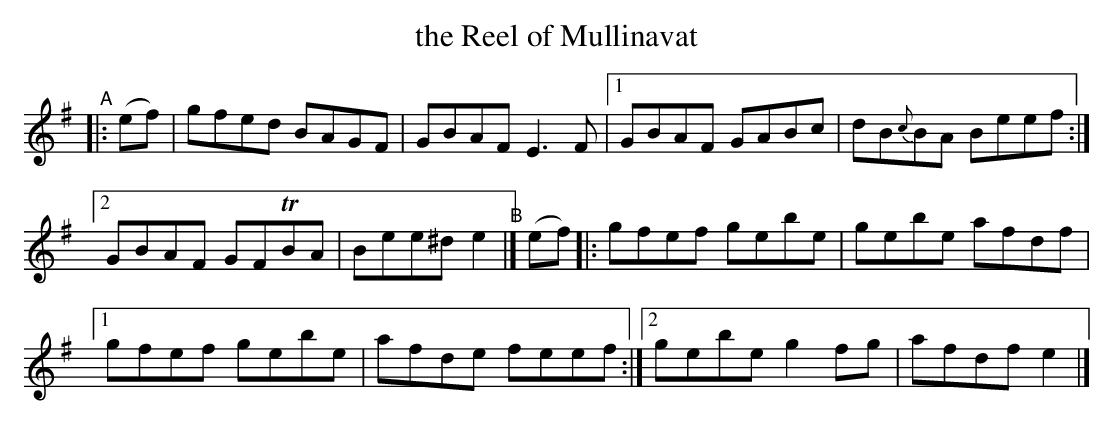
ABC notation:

X:1
T: the Reel of Mullinavat
M: Ce
L: 1/8
K: Em
"^A"|: (ef) \
|  gfed BAGF  | GBAF E3F  |\
[1 GBAF GABc  | dB{c}BA Beef :|
[2 GBAF GFTBA | Bee^d e2 \
"^B"|] (ef) \
|: gfef gebe | gebe afdf |
[1 gfef gebe | afde feef :|\
[2 gebe g2fg | afdf e2 |]
